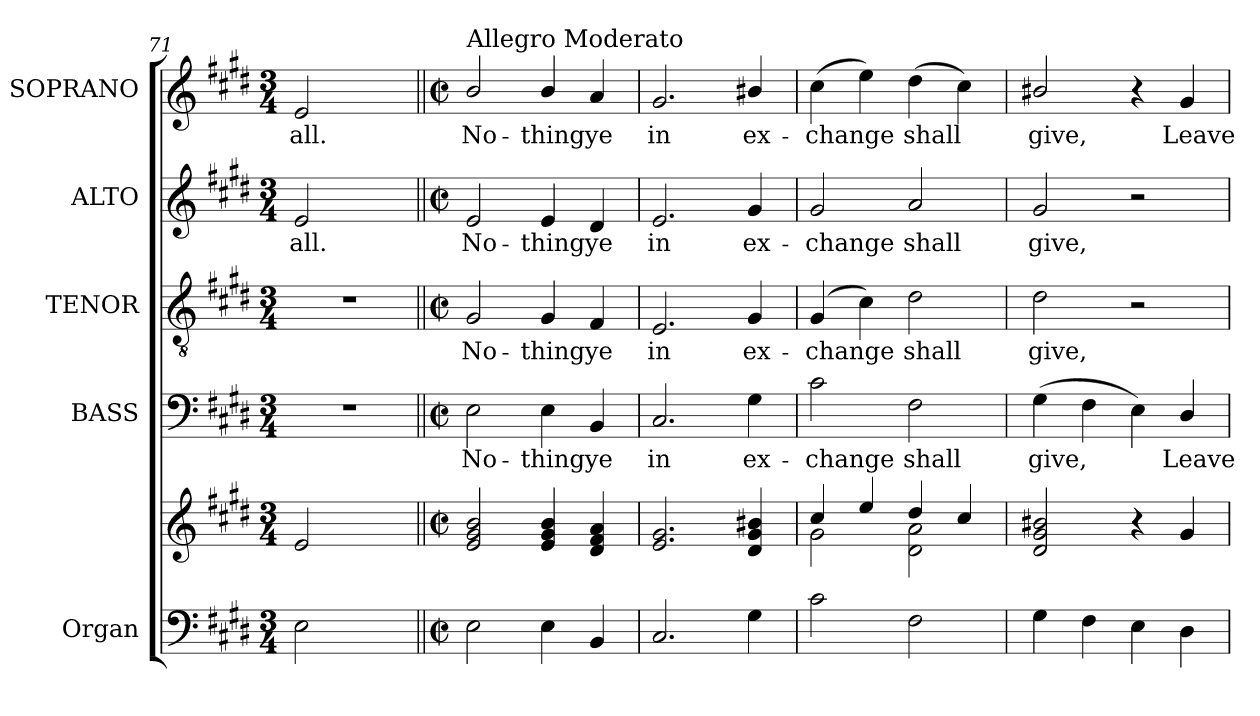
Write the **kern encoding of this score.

**kern	**kern	**kern	**text	**kern	**text	**kern	**text	**kern	**text
*part5	*part5	*part4	*part4	*part3	*part3	*part2	*part2	*part1	*part1
*staff6	*staff5	*staff4	*staff4	*staff3	*staff3	*staff2	*staff2	*staff1	*staff1
*I"Organ	*	*I"BASS	*	*I"TENOR	*	*I"ALTO	*	*I"SOPRANO	*
*I'Org.	*	*I'B.	*	*I'T.	*	*I'A.	*	*I'S.	*
*clefF4	*clefG2	*clefF4	*	*clefGv2	*	*clefG2	*	*clefG2	*
*	*	*	*	*ITrd7c12	*	*	*	*	*
*k[f#c#g#d#]	*k[f#c#g#d#]	*k[f#c#g#d#]	*	*k[f#c#g#d#]	*	*k[f#c#g#d#]	*	*k[f#c#g#d#]	*
*E:	*E:	*E:	*	*E:	*	*E:	*	*E:	*
*M3/4	*M3/4	*M3/4	*	*M3/4	*	*M3/4	*	*M3/4	*
=71	=71	=71	=71	=71	=71	=71	=71	=71	=71
!	!	!LO:N:vis=1	!	!LO:N:vis=1	!	!	!	!	!
!	!	!	!	!	!	!	!LO:LY:b:color=#000000	!	!
!	!	!	!	!	!	!	!	!	!LO:LY:b:color=#000000
2Ei\	2ei/	2.r	.	2.r	.	2ei/	all.	2ei/	all.
4ryy	4ryy	.	.	.	.	4ryy	.	4ryy	.
!!LO:PB:g=z
=72||	=72||	=72||	=72||	=72||	=72||	=72||	=72||	=72||	=72||
*M2/2	*M2/2	*M2/2	*	*M2/2	*	*M2/2	*	*M2/2	*
*met(c|)	*met(c|)	*met(c|)	*	*met(c|)	*	*met(c|)	*	*met(c|)	*
!	!	!	!LO:LY:b:color=#000000	!	!	!	!	!	!
!	!	!	!	!	!LO:LY:b:color=#000000	!	!	!	!
!	!	!	!	!	!	!	!LO:LY:b:color=#000000	!	!
!	!	!	!	!	!	!	!	!LO:TX:a:t=Allegro Moderato	!
!	!	!	!	!	!	!	!	!	!LO:LY:b:color=#000000
2Ei\	2ei/ 2g#i 2bi	2Ei\	No-	2GG#i/	No-	2ei/	No-	2bi/	No-
!	!	!	!LO:LY:b:color=#000000	!	!	!	!	!	!
!	!	!	!	!	!LO:LY:b:color=#000000	!	!	!	!
!	!	!	!	!	!	!	!LO:LY:b:color=#000000	!	!
!	!	!	!	!	!	!	!	!	!LO:LY:b:color=#000000
4Ei\	4ei/ 4g#i 4bi	4Ei\	-thing	4GG#i/	-thing	4ei/	-thing	4bi/	-thing
!	!	!	!LO:LY:b:color=#000000	!	!	!	!	!	!
!	!	!	!	!	!LO:LY:b:color=#000000	!	!	!	!
!	!	!	!	!	!	!	!LO:LY:b:color=#000000	!	!
!	!	!	!	!	!	!	!	!	!LO:LY:b:color=#000000
4BBi/	4d#i/ 4f#i 4ai	4BBi/	ye	4FF#i/	ye	4d#i/	ye	4ai/	ye
=73	=73	=73	=73	=73	=73	=73	=73	=73	=73
!	!	!	!LO:LY:b:color=#000000	!	!	!	!	!	!
!	!	!	!	!	!LO:LY:b:color=#000000	!	!	!	!
!	!	!	!	!	!	!	!LO:LY:b:color=#000000	!	!
!	!	!	!	!	!	!	!	!	!LO:LY:b:color=#000000
2.C#i/	2.ei/ 2.g#i	2.C#i/	in	2.EEi/	in	2.ei/	in	2.g#i/	in
!	!	!	!LO:LY:b:color=#000000	!	!	!	!	!	!
!	!	!	!	!	!LO:LY:b:color=#000000	!	!	!	!
!	!	!	!	!	!	!	!LO:LY:b:color=#000000	!	!
!	!	!	!	!	!	!	!	!	!LO:LY:b:color=#000000
4G#i\	4d#i/ 4g#i 4b#Xi	4G#i\	ex-	4GG#i/	ex-	4g#i/	ex-	4b#Xi/	ex-
=74	=74	=74	=74	=74	=74	=74	=74	=74	=74
*	*^	*	*	*	*	*	*	*	*
!	!	!	!	!LO:LY:b:color=#000000	!	!	!	!	!	!
!	!	!	!	!	!	!LO:LY:b:color=#000000	!	!	!	!
!	!	!	!	!	!	!	!	!LO:LY:b:color=#000000	!	!
!	!	!	!	!	!	!	!	!	!	!LO:LY:b:color=#000000
2c#i\	4cc#i/	2g#i\	2c#i\	-change	(4GG#i/	-change	2g#i/	-change	(4cc#i\	-change
.	4eei/	.	.	.	4C#i\)	.	.	.	4eei\)	.
!	!	!	!	!LO:LY:b:color=#000000	!	!	!	!	!	!
!	!	!	!	!	!	!LO:LY:b:color=#000000	!	!	!	!
!	!	!	!	!	!	!	!	!LO:LY:b:color=#000000	!	!
!	!	!	!	!	!	!	!	!	!	!LO:LY:b:color=#000000
2F#i\	4dd#i/	2d#i\ 2ai	2F#i\	shall	2D#i\	shall	2ai/	shall	(4dd#i\	shall
.	4cc#i/	.	.	.	.	.	.	.	4cc#i\)	.
*	*v	*v	*	*	*	*	*	*	*	*
=75	=75	=75	=75	=75	=75	=75	=75	=75	=75
!	!	!	!LO:LY:b:color=#000000	!	!	!	!	!	!
!	!	!	!	!	!LO:LY:b:color=#000000	!	!	!	!
!	!	!	!	!	!	!	!LO:LY:b:color=#000000	!	!
!	!	!	!	!	!	!	!	!	!LO:LY:b:color=#000000
4G#i\	2d#i/ 2g#i 2b#Xi	(4G#i\	give,	2D#i\	give,	2g#i/	give,	2b#Xi/	give,
4F#i\	.	4F#i\	.	.	.	.	.	.	.
4Ei\	4r	4Ei\)	.	2r	.	2r	.	4r	.
!	!	!	!LO:LY:b:color=#000000	!	!	!	!	!	!
!	!	!	!	!	!	!	!	!	!LO:LY:b:color=#000000
4D#i\	4g#i/	4D#i/	Leave	.	.	.	.	4g#i/	Leave
=	=	=	=	=	=	=	=	=	=
*-	*-	*-	*-	*-	*-	*-	*-	*-	*-
